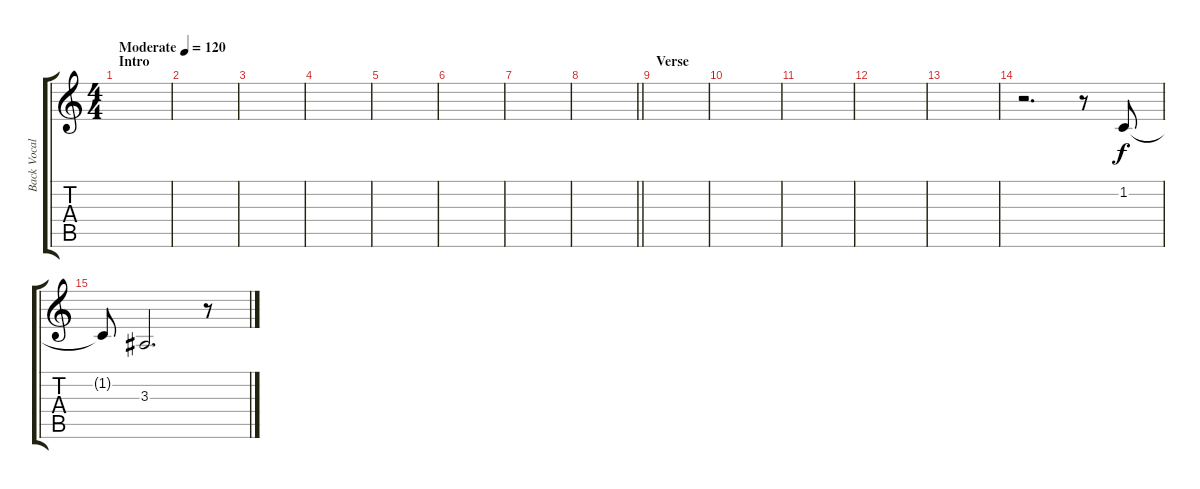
\track ("Back Vocals" "Back Vocal") {instrument altosax}
\staff {score tabs}
\tuning (E4 B3 G3 D3 A2 E2) {hide}
\ts (4 4)
\section ("" "Intro")
\tempo (120 "Moderate")
\clef g2
\ks c
|
|
|
|
|
|
|
\barLineRight lightlight
|
\section ("" "Verse")
|
|
|
|
|
r.2{d} r.8 1.2.8 |
1.2{t}.8 3.3.2{d} r.8
